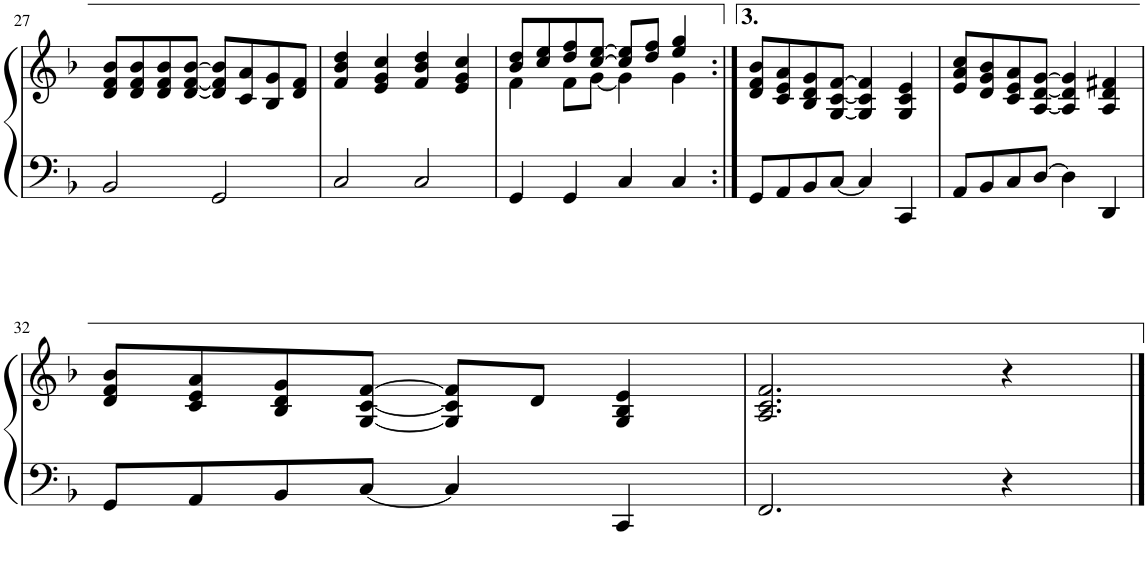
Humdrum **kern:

**kern	**kern
*part1	*part1
*staff2	*staff1
*I"Piano	*
*I'Pno.	*
!!LO:PB:g=z
*clefF4	*clefG2
*k[b-]	*k[b-]
*M4/4	*M4/4
=27	=27
2BB-/	8d/ 8f/ 8b-/L
.	8d/ 8f/ 8b-/
.	8d/ 8f/ 8b-/
.	[8d/ [8f/ [8b-/J
2GG/	8d/] 8f/] 8b-/]L
.	8c/ 8a/
.	8B-/ 8g/
.	8d/ 8f/J
=28	=28
2C/	4f/ 4b-/ 4dd/
.	4e/ 4g/ 4cc/
2C/	4f/ 4b-/ 4dd/
.	4e/ 4g/ 4cc/
=29	=29
*	*^
4GG/	8b-/ 8dd/L	4f\
.	8cc/ 8ee/	.
4GG/	8dd/ 8ff/	8f\L
.	[8cc/ [8ee/J	[8g\J
4C/	8cc/] 8ee/]L	4g\]
.	8dd/ 8ff/J	.
4C/	4ee/ 4gg/	4g\
*	*v	*v
=30:|!	=30:|!
8GG/L	8d/ 8f/ 8b-/L
8AA/	8c/ 8e/ 8a/
8BB-/	8B-/ 8d/ 8g/
[8C/J	[8G/ [8c/ [8f/J
4C/]	4G/] 4c/] 4f/]
4CC/	4G/ 4c/ 4e/
=31	=31
8AA/L	8e/ 8a/ 8cc/L
8BB-/	8d/ 8g/ 8b-/
8C/	8c/ 8e/ 8a/
[8D/J	[8A/ [8d/ [8g/J
4D\]	4A/] 4d/] 4g/]
4DD/	4A/ 4d/ 4f#X/
!!LO:LB:g=z
=32	=32
8GG/L	8d/ 8f/ 8b-/L
8AA/	8c/ 8e/ 8a/
8BB-/	8B-/ 8d/ 8g/
[8C/J	[8G/ [8c/ [8f/J
4C/]	8G/] 8c/] 8f/]L
.	8d/J
4CC/	4G/ 4B-/ 4e/
=33	=33
2.FF/	2.A/ 2.c/ 2.f/
4r	4r
==	==
*-	*-
